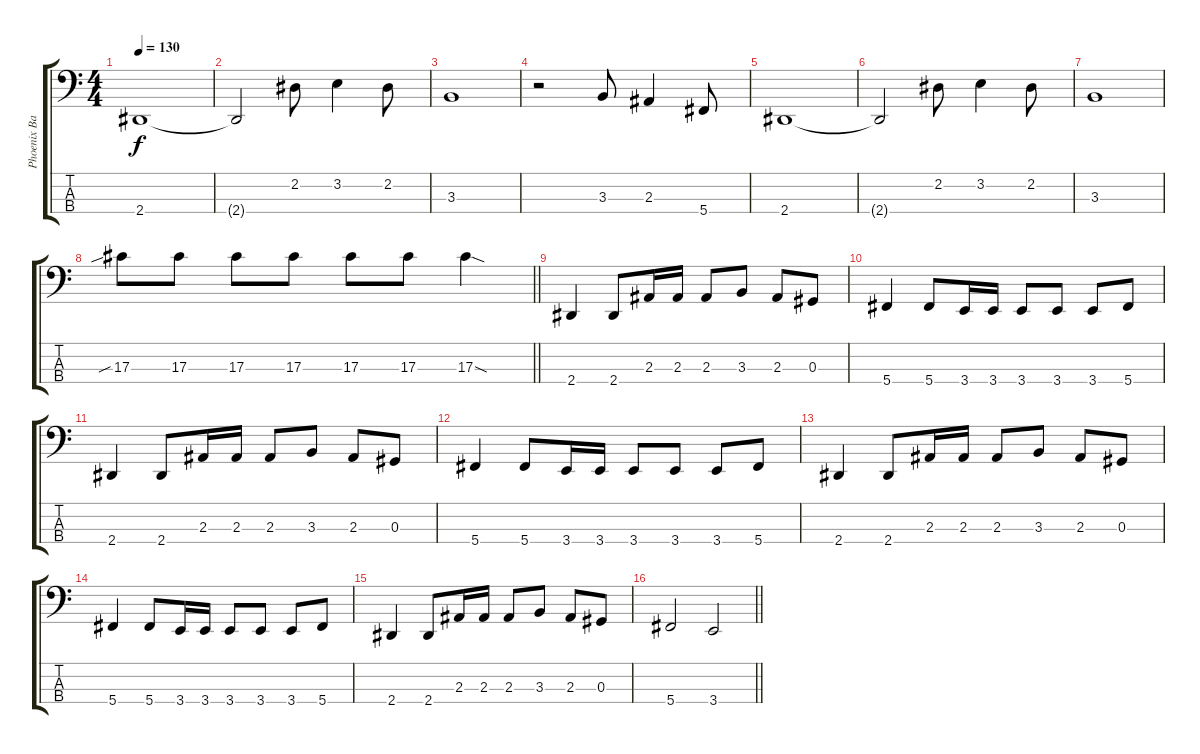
\track ("Phoenix Bass2" "Phoenix Ba") {instrument electricbasspick}
\staff {score tabs}
\tuning (Gb2 Db2 Ab1 Db1) {hide}
\ts (4 4)
\tempo 130
\clef f4
\ks c
2.4.1{dy f} |
2.4{t}.2 2.2.8 3.2.4 2.2.8 |
3.3.1 |
r.2 3.3.8 2.3.4 5.4.8 |
2.4.1 |
2.4{t}.2 2.2.8 3.2.4 2.2.8 |
3.3.1 |
\barLineRight lightlight
17.3{sib}.8 17.3.8 17.3.8 17.3.8 17.3.8 17.3.8 17.3{sod}.4 |
2.4.4 2.4.8 2.3.16 2.3.16 2.3.8 3.3.8 2.3.8 0.3.8 |
5.4.4 5.4.8 3.4.16 3.4.16 3.4.8 3.4.8 3.4.8 5.4.8 |
2.4.4 2.4.8 2.3.16 2.3.16 2.3.8 3.3.8 2.3.8 0.3.8 |
5.4.4 5.4.8 3.4.16 3.4.16 3.4.8 3.4.8 3.4.8 5.4.8 |
2.4.4 2.4.8 2.3.16 2.3.16 2.3.8 3.3.8 2.3.8 0.3.8 |
5.4.4 5.4.8 3.4.16 3.4.16 3.4.8 3.4.8 3.4.8 5.4.8 |
2.4.4 2.4.8 2.3.16 2.3.16 2.3.8 3.3.8 2.3.8 0.3.8 |
\barLineRight lightlight
5.4.2 3.4.2
